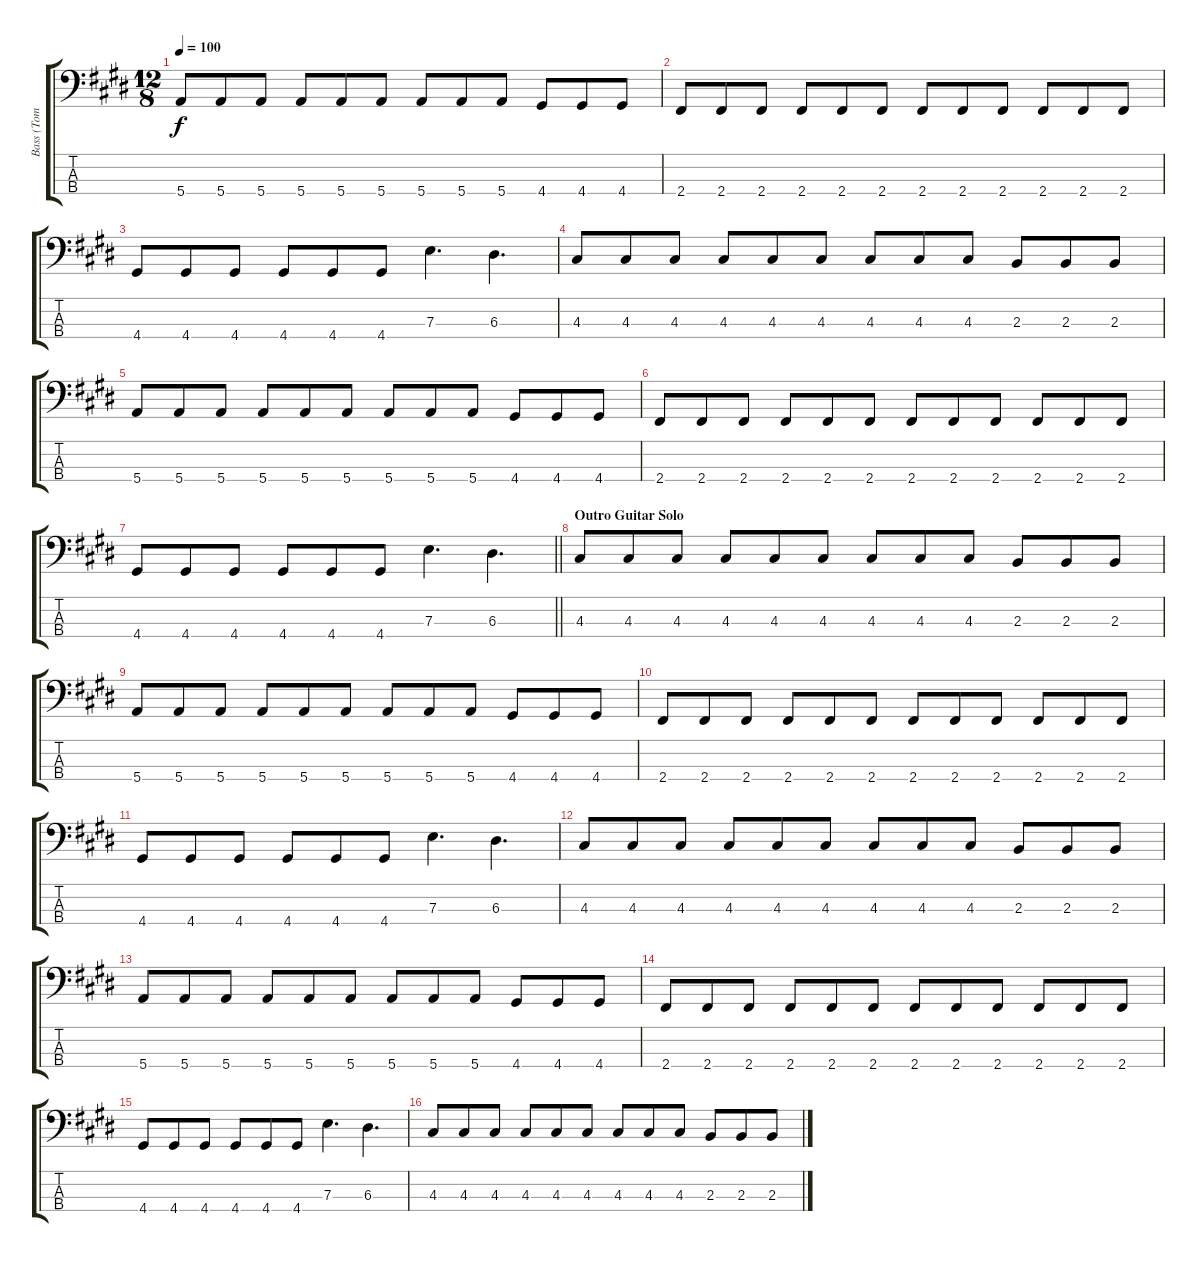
\track ("Bass (Tom Hamilton)" "Bass (Tom ") {instrument electricbassfinger}
\staff {score tabs}
\tuning (G2 D2 A1 E1) {hide}
\ts (12 8)
\tempo 100
\clef f4
\ks c#minor
5.4.8{dy f} 5.4.8 5.4.8 5.4.8 5.4.8 5.4.8 5.4.8 5.4.8 5.4.8 4.4.8 4.4.8 4.4.8 |
2.4.8 2.4.8 2.4.8 2.4.8 2.4.8 2.4.8 2.4.8 2.4.8 2.4.8 2.4.8 2.4.8 2.4.8 |
4.4.8 4.4.8 4.4.8 4.4.8 4.4.8 4.4.8 7.3.4{d} 6.3.4{d} |
4.3.8 4.3.8 4.3.8 4.3.8 4.3.8 4.3.8 4.3.8 4.3.8 4.3.8 2.3.8 2.3.8 2.3.8 |
5.4.8 5.4.8 5.4.8 5.4.8 5.4.8 5.4.8 5.4.8 5.4.8 5.4.8 4.4.8 4.4.8 4.4.8 |
2.4.8 2.4.8 2.4.8 2.4.8 2.4.8 2.4.8 2.4.8 2.4.8 2.4.8 2.4.8 2.4.8 2.4.8 |
\barLineRight lightlight
4.4.8 4.4.8 4.4.8 4.4.8 4.4.8 4.4.8 7.3.4{d} 6.3.4{d} |
\section ("" "Outro Guitar Solo")
4.3.8 4.3.8 4.3.8 4.3.8 4.3.8 4.3.8 4.3.8 4.3.8 4.3.8 2.3.8 2.3.8 2.3.8 |
5.4.8 5.4.8 5.4.8 5.4.8 5.4.8 5.4.8 5.4.8 5.4.8 5.4.8 4.4.8 4.4.8 4.4.8 |
2.4.8 2.4.8 2.4.8 2.4.8 2.4.8 2.4.8 2.4.8 2.4.8 2.4.8 2.4.8 2.4.8 2.4.8 |
4.4.8 4.4.8 4.4.8 4.4.8 4.4.8 4.4.8 7.3.4{d} 6.3.4{d} |
4.3.8 4.3.8 4.3.8 4.3.8 4.3.8 4.3.8 4.3.8 4.3.8 4.3.8 2.3.8 2.3.8 2.3.8 |
5.4.8 5.4.8 5.4.8 5.4.8 5.4.8 5.4.8 5.4.8 5.4.8 5.4.8 4.4.8 4.4.8 4.4.8 |
2.4.8 2.4.8 2.4.8 2.4.8 2.4.8 2.4.8 2.4.8 2.4.8 2.4.8 2.4.8 2.4.8 2.4.8 |
4.4.8 4.4.8 4.4.8 4.4.8 4.4.8 4.4.8 7.3.4{d} 6.3.4{d} |
4.3.8 4.3.8 4.3.8 4.3.8 4.3.8 4.3.8 4.3.8 4.3.8 4.3.8 2.3.8 2.3.8 2.3.8
